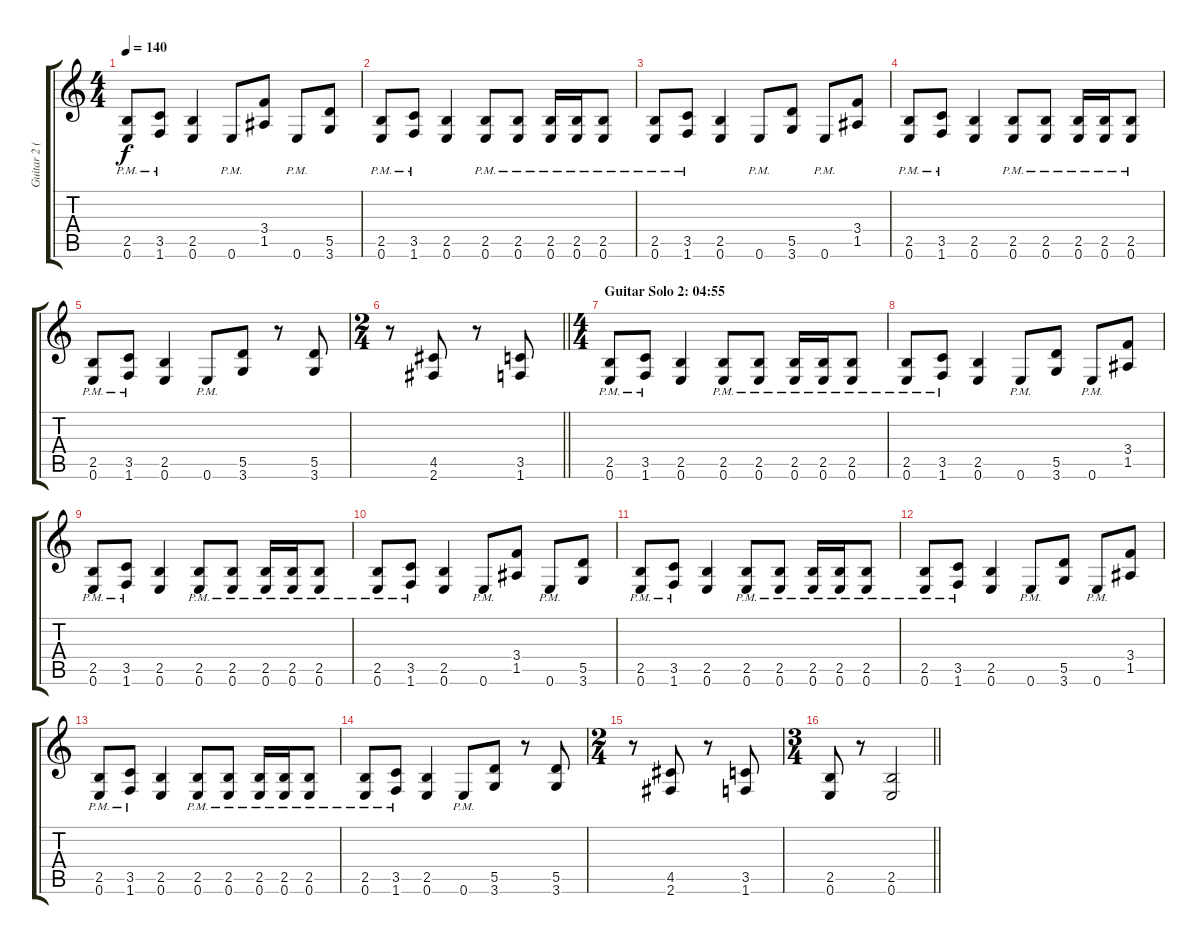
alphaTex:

\track ("Guitar 2 (Distortion)" "Guitar 2 (") {instrument distortionguitar}
\staff {score tabs}
\tuning (E4 B3 G3 D3 A2 E2) {hide}
\ts (4 4)
\tempo 140
\clef g2
\ks c
(2.5{pm} 0.6{pm}).8{dy f} (3.5{pm} 1.6{pm}).8 (2.5 0.6).4 0.6{pm}.8 (3.4 1.5).8 0.6{pm}.8 (5.5 3.6).8 |
(2.5{pm} 0.6{pm}).8 (3.5{pm} 1.6{pm}).8 (2.5 0.6).4 (2.5{pm} 0.6{pm}).8 (2.5{pm} 0.6{pm}).8 (2.5{pm} 0.6{pm}).16 (2.5{pm} 0.6{pm}).16 (2.5{pm} 0.6{pm}).8 |
(2.5{pm} 0.6{pm}).8 (3.5{pm} 1.6{pm}).8 (2.5 0.6).4 0.6{pm}.8 (5.5 3.6).8 0.6{pm}.8 (3.4 1.5).8 |
(2.5{pm} 0.6{pm}).8 (3.5{pm} 1.6{pm}).8 (2.5 0.6).4 (2.5{pm} 0.6{pm}).8 (2.5{pm} 0.6{pm}).8 (2.5{pm} 0.6{pm}).16 (2.5{pm} 0.6{pm}).16 (2.5{pm} 0.6{pm}).8 |
(2.5{pm} 0.6{pm}).8 (3.5{pm} 1.6{pm}).8 (2.5 0.6).4 0.6{pm}.8 (5.5 3.6).8 r.8 (5.5 3.6).8 |
\ts (2 4)
\barLineRight lightlight
r.8 (4.5 2.6).8 r.8 (3.5 1.6).8 |
\ts (4 4)
\section ("" "Guitar Solo 2: 04:55")
(2.5{pm} 0.6{pm}).8 (3.5{pm} 1.6{pm}).8 (2.5 0.6).4 (2.5{pm} 0.6{pm}).8 (2.5{pm} 0.6{pm}).8 (2.5{pm} 0.6{pm}).16 (2.5{pm} 0.6{pm}).16 (2.5{pm} 0.6{pm}).8 |
(2.5{pm} 0.6{pm}).8 (3.5{pm} 1.6{pm}).8 (2.5 0.6).4 0.6{pm}.8 (5.5 3.6).8 0.6{pm}.8 (3.4 1.5).8 |
(2.5{pm} 0.6{pm}).8 (3.5{pm} 1.6{pm}).8 (2.5 0.6).4 (2.5{pm} 0.6{pm}).8 (2.5{pm} 0.6{pm}).8 (2.5{pm} 0.6{pm}).16 (2.5{pm} 0.6{pm}).16 (2.5{pm} 0.6{pm}).8 |
(2.5{pm} 0.6{pm}).8 (3.5{pm} 1.6{pm}).8 (2.5 0.6).4 0.6{pm}.8 (3.4 1.5).8 0.6{pm}.8 (5.5 3.6).8 |
(2.5{pm} 0.6{pm}).8 (3.5{pm} 1.6{pm}).8 (2.5 0.6).4 (2.5{pm} 0.6{pm}).8 (2.5{pm} 0.6{pm}).8 (2.5{pm} 0.6{pm}).16 (2.5{pm} 0.6{pm}).16 (2.5{pm} 0.6{pm}).8 |
(2.5{pm} 0.6{pm}).8 (3.5{pm} 1.6{pm}).8 (2.5 0.6).4 0.6{pm}.8 (5.5 3.6).8 0.6{pm}.8 (3.4 1.5).8 |
(2.5{pm} 0.6{pm}).8 (3.5{pm} 1.6{pm}).8 (2.5 0.6).4 (2.5{pm} 0.6{pm}).8 (2.5{pm} 0.6{pm}).8 (2.5{pm} 0.6{pm}).16 (2.5{pm} 0.6{pm}).16 (2.5{pm} 0.6{pm}).8 |
(2.5{pm} 0.6{pm}).8 (3.5{pm} 1.6{pm}).8 (2.5 0.6).4 0.6{pm}.8 (5.5 3.6).8 r.8 (5.5 3.6).8 |
\ts (2 4)
r.8 (4.5 2.6).8 r.8 (3.5 1.6).8 |
\ts (3 4)
\barLineRight lightlight
(2.5 0.6).8 r.8{volume 0} (2.5 0.6).2{volume 12}
